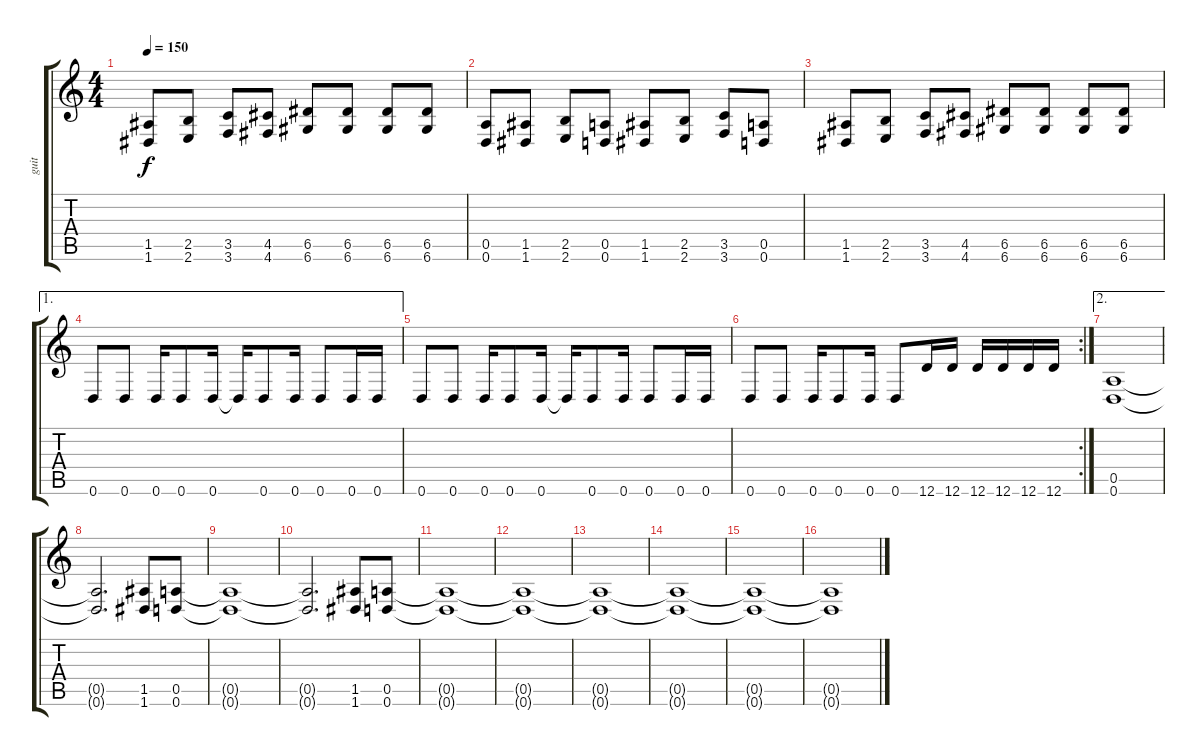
\track ("guit" "guit") {instrument distortionguitar}
\staff {score tabs}
\tuning (E4 B3 G3 D3 A2 D2) {hide}
\ts (4 4)
\tempo 150
\clef g2
\ks c
(1.5 1.6).8{dy f} (2.5 2.6).8 (3.5 3.6).8 (4.5 4.6).8 (6.5 6.6).8 (6.5 6.6).8 (6.5 6.6).8 (6.5 6.6).8 |
(0.5 0.6).8 (1.5 1.6).8 (2.5 2.6).8 (0.5 0.6).8 (1.5 1.6).8 (2.5 2.6).8 (3.5 3.6).8 (0.5 0.6).8 |
(1.5 1.6).8 (2.5 2.6).8 (3.5 3.6).8 (4.5 4.6).8 (6.5 6.6).8 (6.5 6.6).8 (6.5 6.6).8 (6.5 6.6).8 |
\ae 1
0.6.8 0.6.8 0.6.16 0.6.8 0.6.16 0.6{t}.16 0.6.8 0.6.16 0.6.8 0.6.16 0.6.16 |
0.6.8 0.6.8 0.6.16 0.6.8 0.6.16 0.6{t}.16 0.6.8 0.6.16 0.6.8 0.6.16 0.6.16 |
\rc 2
0.6.8 0.6.8 0.6.16 0.6.8 0.6.16 0.6.8 12.6.16 12.6.16 12.6.16 12.6.16 12.6.16 12.6.16 |
\ae 2
(0.5 0.6).1 |
(0.5{t} 0.6{t}).2{d} (1.5 1.6).8 (0.5 0.6).8 |
(0.5{t} 0.6{t}).1 |
(0.5{t} 0.6{t}).2{d} (1.5 1.6).8 (0.5 0.6).8 |
(0.5{t} 0.6{t}).1 |
(0.5{t} 0.6{t}).1 |
(0.5{t} 0.6{t}).1 |
(0.5{t} 0.6{t}).1 |
(0.5{t} 0.6{t}).1 |
(0.5{t} 0.6{t}).1
